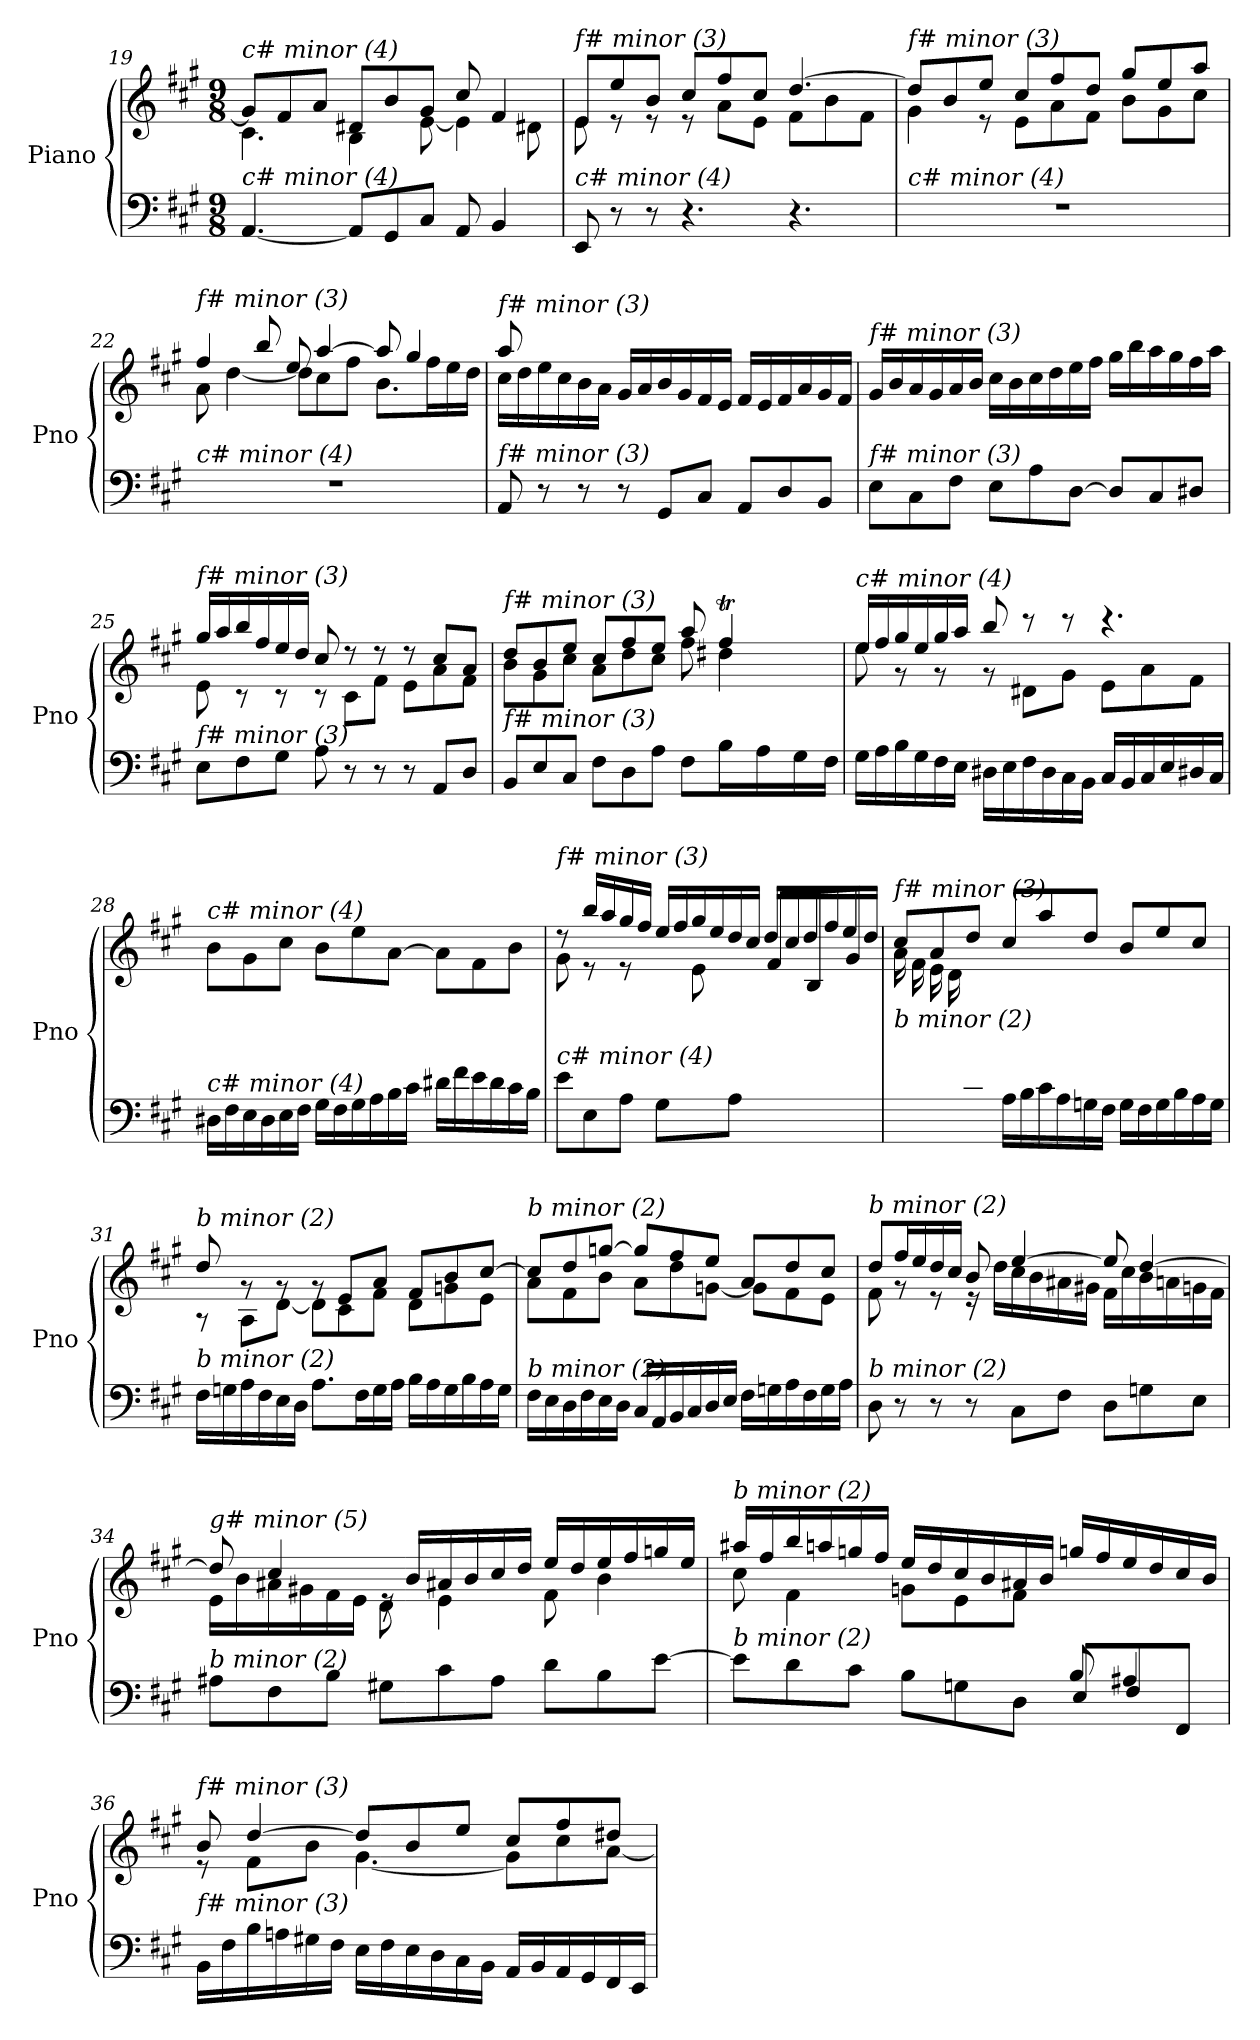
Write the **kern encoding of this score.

**kern	**kern
*part1	*part1
*staff2	*staff1
*I"Piano	*
*I'Pno	*
*clefF4	*clefG2
*k[f#c#g#]	*k[f#c#g#]
*M9/8	*M9/8
=19	=19
*	*^
!	!LO:TX:i:t=c# minor (4)	!
!LO:TX:i:t=c# minor (4)	!	!
[4.AA/	8g#/L]	4.c#\
.	8f#/	.
.	8a/J	.
8AA/L]	8d#X/L	4B\
8GG#/	8b/	.
8C#/J	8g#/J	[8e\
8AA/	8cc#/	4e\]
4BB/	4f#/	.
.	.	8d#X\
=20	=20	=20
!	!LO:TX:i:t=f# minor (3)	!
!LO:TX:i:t=c# minor (4)	!	!
8EE/	8e/L	8e\
8r	8ee/	8r
8r	8b/J	8r
4.r	8cc#/L	8r
.	8ff#/	8a\L
.	8cc#/J	8e\J
4.r	[4.dd/	8f#\L
.	.	8b\
.	.	8f#\J
!!LO:LB:g=z	!!
=21	=21	=21
!	!LO:TX:i:t=f# minor (3)	!
!LO:TX:i:t=c# minor (4)	!	!
8%9r	8dd/L]	4g#\
.	8b/	.
.	8ee/J	8r
.	8cc#/L	8e\L
.	8ff#/	8a\
.	8dd/J	8f#\J
.	8gg#/L	8b\L
.	8ee/	8g#\
.	8aa/J	8cc#\J
=22	=22	=22
!	!LO:TX:i:t=f# minor (3)	!
!LO:TX:i:t=c# minor (4)	!	!
8%9r	4ff#/	8a\
.	.	[4dd\
.	8bb/	.
.	8ee/	8dd\L]
.	[4aa/	8cc#\
.	.	8ff#\J
.	8aa/]	8.b\L
.	4gg#/	.
.	.	16ff#\L
.	.	16ee\
.	.	16dd\JJ
=23	=23	=23
*^	*	*
!	!	!LO:TX:i:t=f# minor (3)	!
!LO:TX:i:t=f# minor (3)	!	!	!
8ryy	8AA/	16cc#\LL	8aa/
.	.	16dd\	.
1ryy	8r	16ee\	1ryy
.	.	16cc#\	.
.	8r	16b\	.
.	.	16a\JJ	.
.	8r	16g#/LL	.
.	.	16a/	.
.	8GG#/L	16b/	.
.	.	16g#/	.
.	8C#/J	16f#/	.
.	.	16e/JJ	.
.	8AA/L	16f#/LL	.
.	.	16e/	.
.	8D/	16f#/	.
.	.	16a/	.
.	8BB/J	16g#/	.
.	.	16f#/JJ	.
*v	*v	*	*
*	*v	*v
!!LO:LB:g=z
=24	=24
!	!LO:TX:i:t=f# minor (3)
!LO:TX:i:t=f# minor (3)	!
8E\L	16g#/LL
.	16b/
8C#\	16a/
.	16g#/
8F#\J	16a/
.	16b/JJ
8E\L	16cc#\LL
.	16b\
8A\	16cc#\
.	16dd\
[8D\J	16ee\
.	16ff#\JJ
8D/L]	16gg#\LL
.	16bb\
8C#/	16aa\
.	16gg#\
8D#X/J	16ff#\
.	16aa\JJ
=25	=25
*	*^
!	!LO:TX:i:t=f# minor (3)	!
!LO:TX:i:t=f# minor (3)	!	!
8E\L	16gg#/LL	8e\
.	16aa/	.
8F#\	16bb/	8r
.	16ff#/	.
8G#\J	16ee/	8r
.	16dd/JJ	.
8A\	8cc#/	8r
8r	8r	8c#\L
8r	8r	8f#\J
8r	8r	8e\L
8AA/L	8cc#/L	8a\
8D/J	8a/J	8f#\J
=26	=26	=26
*^	*	*^
!	!	!LO:TX:i:t=f# minor (3)	!	!
!LO:TX:i:t=f# minor (3)	!	!	!	!
2..ryy	8BB/L	8dd/L	8b\L	2..ryy
.	8E/	8b/	8g#\	.
.	8C#/J	8ee/J	8cc#\J	.
.	8F#\L	8cc#/L	8a\L	.
.	8D\	8ff#/	8dd\	.
.	8A\J	8ee/J	8cc#\J	.
.	8F#\L	8aa/	8ff#\	.
4ryy	16B\L	4ff#T/	4dd#X\	32gg#yy
.	.	.	.	32ff#yy
.	16A\	.	.	32gg#yy
.	.	.	.	32ff#yy
.	16G#\	.	.	32gg#yy
.	.	.	.	16.ff#yy
.	16F#\JJ	.	.	.
*	*	*	*v	*v
!!LO:LB:g=z
=27	=27	=27	=27
!	!	!LO:TX:i:t=c# minor (4)	!
!LO:TX:i:t=c# minor (4)	!	!	!
*v	*v	*	*
16G#\LL	16ee/LL	8ee\
16A\	16ff#/	.
16B\	16gg#/	8r
16G#\	16ee/	.
16F#\	16gg#/	8r
16E\JJ	16aa/JJ	.
16D#X\LL	8bb/	8r
16E\	.	.
16F#\	8r	8d#X\L
16D#\	.	.
16C#\	8r	8g#\J
16BB\JJ	.	.
16C#/LL	4.r	8e\L
16BB/	.	.
16C#/	.	8a\
16E/	.	.
16D#X/	.	8f#\J
16C#/JJ	.	.
*	*v	*v
=28	=28
!	!LO:TX:i:t=c# minor (4)
!LO:TX:i:t=c# minor (4)	!
16D#X\LL	8b\L
16F#\	.
16E\	8g#\
16D#\	.
16E\	8cc#\J
16F#\JJ	.
16G#\LL	8b\L
16F#\	.
16G#\	8ee\
16A\	.
16B\	[8a\J
16c#\JJ	.
16d#X\LL	8a\L]
16f#\	.
16e\	8f#\
16d#\	.
16c#\	8b\J
16B\JJ	.
!!LO:LB:g=z
=29	=29
*^	*^
*	*	*	*^
!	!	!LO:TX:i:t=f# minor (3)	!	!
!LO:TX:i:t=c# minor (4)	!	!	!	!
4.ryy	8e\L	8rdd	8g#\	2ryy
.	8E\	16bb/LL	8r	.
.	.	16aa/	.	.
.	8A\J	16gg#/	8r	.
.	.	16ff#/JJ	.	.
2.ryy	8G#\L	16ee/LL	2.ryy	.
.	.	16ff#/	.	.
.	8ryy	16gg#/	.	8e\
.	.	16ee/	.	.
.	8A\J	16dd/	.	8ryy
.	.	16cc#/JJ	.	.
.	4.ryy	16dd/LL	.	8f#/L
.	.	16cc#/	.	.
.	.	16dd/	.	8B/
.	.	16ff#/	.	.
.	.	16ee/	.	8g#/J
.	.	16dd/JJ	.	.
*v	*v	*	*	*
*	*	*v	*v
=30	=30	=30
!	!LO:TX:i:t=f# minor (3)	!
!LO:TX:i:t=b minor (2)	!	!
4ryy	8cc#/L	16a\LL
.	.	16f#\
.	8a/	16e\
.	.	16d\
16c#/	8dd/J	2..ryy
16B/JJ	.	.
16A\LL	8cc#/L	.
16B\	.	.
16c#\	8aa/	.
16A\	.	.
16Gn\	8dd/J	.
16F#\JJ	.	.
16G\LL	8b/L	.
16F#\	.	.
16G\	8ee/	.
16B\	.	.
16A\	8cc#/J	.
16G\JJ	.	.
!!LO:PB:g=z	!!
=31	=31	=31
!	!LO:TX:i:t=b minor (2)	!
!LO:TX:i:t=b minor (2)	!	!
16F#\LL	8dd/	8r
16Gn\	.	.
16A\	8rg	8A\L
16F#\	.	.
16E\	8rg	[8d\J
16D\JJ	.	.
8.A\L	8rg	8d\L]
.	8e/L	8c#\
16F#\L	.	.
16G\	8a/J	8f#\J
16A\JJ	.	.
16B\LL	8f#/L	8d\L
16A\	.	.
16G\	8b/	8gn\
16B\	.	.
16A\	[8cc#/J	8e\J
16G\JJ	.	.
!!LO:LB:g=z	!!
=32	=32	=32
!	!LO:TX:i:t=b minor (2)	!
!LO:TX:i:t=b minor (2)	!	!
16F#\LL	8cc#/L]	8a\L
16E\	.	.
16D\	8dd/	8f#\
16F#\	.	.
16E\	[8ggn/J	8b\J
16D\JJ	.	.
16C#/LL	8gg/L]	8a\L
16AA/	.	.
16BB/	8ff#/	8dd\
16C#/	.	.
16D/	8ee/J	[8gn\J
16E/JJ	.	.
16F#\LL	8a/L	8g\L]
16Gn\	.	.
16A\	8dd/	8f#\
16F#\	.	.
16G\	8cc#/J	8e\J
16A\JJ	.	.
=33	=33	=33
!	!LO:TX:i:t=b minor (2)	!
!LO:TX:i:t=b minor (2)	!	!
8D\	8dd/L	8f#\
8r	16ff#/L	8r
.	16ee/	.
8r	16dd/	8r
.	16cc#/JJ	.
8r	8b/	16r
.	.	16dd\LL
8C#\L	[4ee/	16cc#\
.	.	16b\
8F#\J	.	16a#X\
.	.	16g#X\JJ
8D\L	8ee/]	16f#\LL
.	.	16cc#\
8Gn\	[4dd/	16b\
.	.	16an\
8E\J	.	16gn\
.	.	16f#\JJ
!!LO:LB:g=z	!!
=34	=34	=34
!	!LO:TX:i:t=g# minor (5)	!
!LO:TX:i:t=b minor (2)	!	!
8A#X\L	8dd/]	16e\LL
.	.	16b\
8F#\	4cc#/	16a#X\
.	.	16g#X\
8B\J	.	16f#\
.	.	16e\JJ
8G#X\L	16re	8d\
.	16b/LL	.
8c#\	16a#X/	4e\
.	16b/	.
8A#\J	16cc#/	.
.	16dd/JJ	.
8d\L	16ee/LL	8f#\
.	16dd/	.
8B\	16ee/	4b\
.	16ff#/	.
[8e\J	16ggn/	.
.	16ee/JJ	.
=35	=35	=35
*^	*	*
!	!	!LO:TX:i:t=b minor (2)	!
!LO:TX:i:t=b minor (2)	!	!	!
2.ryy	8e\L]	16aa#X/LL	8cc#\
.	.	16ff#/	.
.	8d\	16bb/	4f#\
.	.	16aan/	.
.	8c#\J	16ggn/	.
.	.	16ff#/JJ	.
.	8B\L	16ee/LL	8gn\L
.	.	16dd/	.
.	8Gn\	16cc#/	8e\
.	.	16b/	.
.	8D\J	16a#X/	8f#\J
.	.	16b/JJ	.
8B/	8E/L	16ggn/LL	4.ryy
.	.	16ff#/	.
4A#X/	8F#/	16ee/	.
.	.	16dd/	.
.	8FF#/J	16cc#/	.
.	.	16b/JJ	.
*v	*v	*	*
!!LO:LB:g=z	!!
=36	=36	=36
!	!LO:TX:i:t=f# minor (3)	!
!LO:TX:i:t=f# minor (3)	!	!
16BB\LL	8b/	8r
16F#\	.	.
16B\	[4dd/	8f#\L
16An\	.	.
16G#X\	.	8b\J
16F#\JJ	.	.
16E\LL	8dd/L]	[4.g#\
16F#\	.	.
16E\	8b/	.
16D\	.	.
16C#\	8ee/J	.
16BB\JJ	.	.
16AA/LL	8cc#/L	8g#\L]
16BB/	.	.
16AA/	8ff#/	8cc#\
16GG#/	.	.
16FF#/	8dd#X/J	[8a\J
16EE/JJ	.	.
*	*v	*v
=	=
*-	*-
